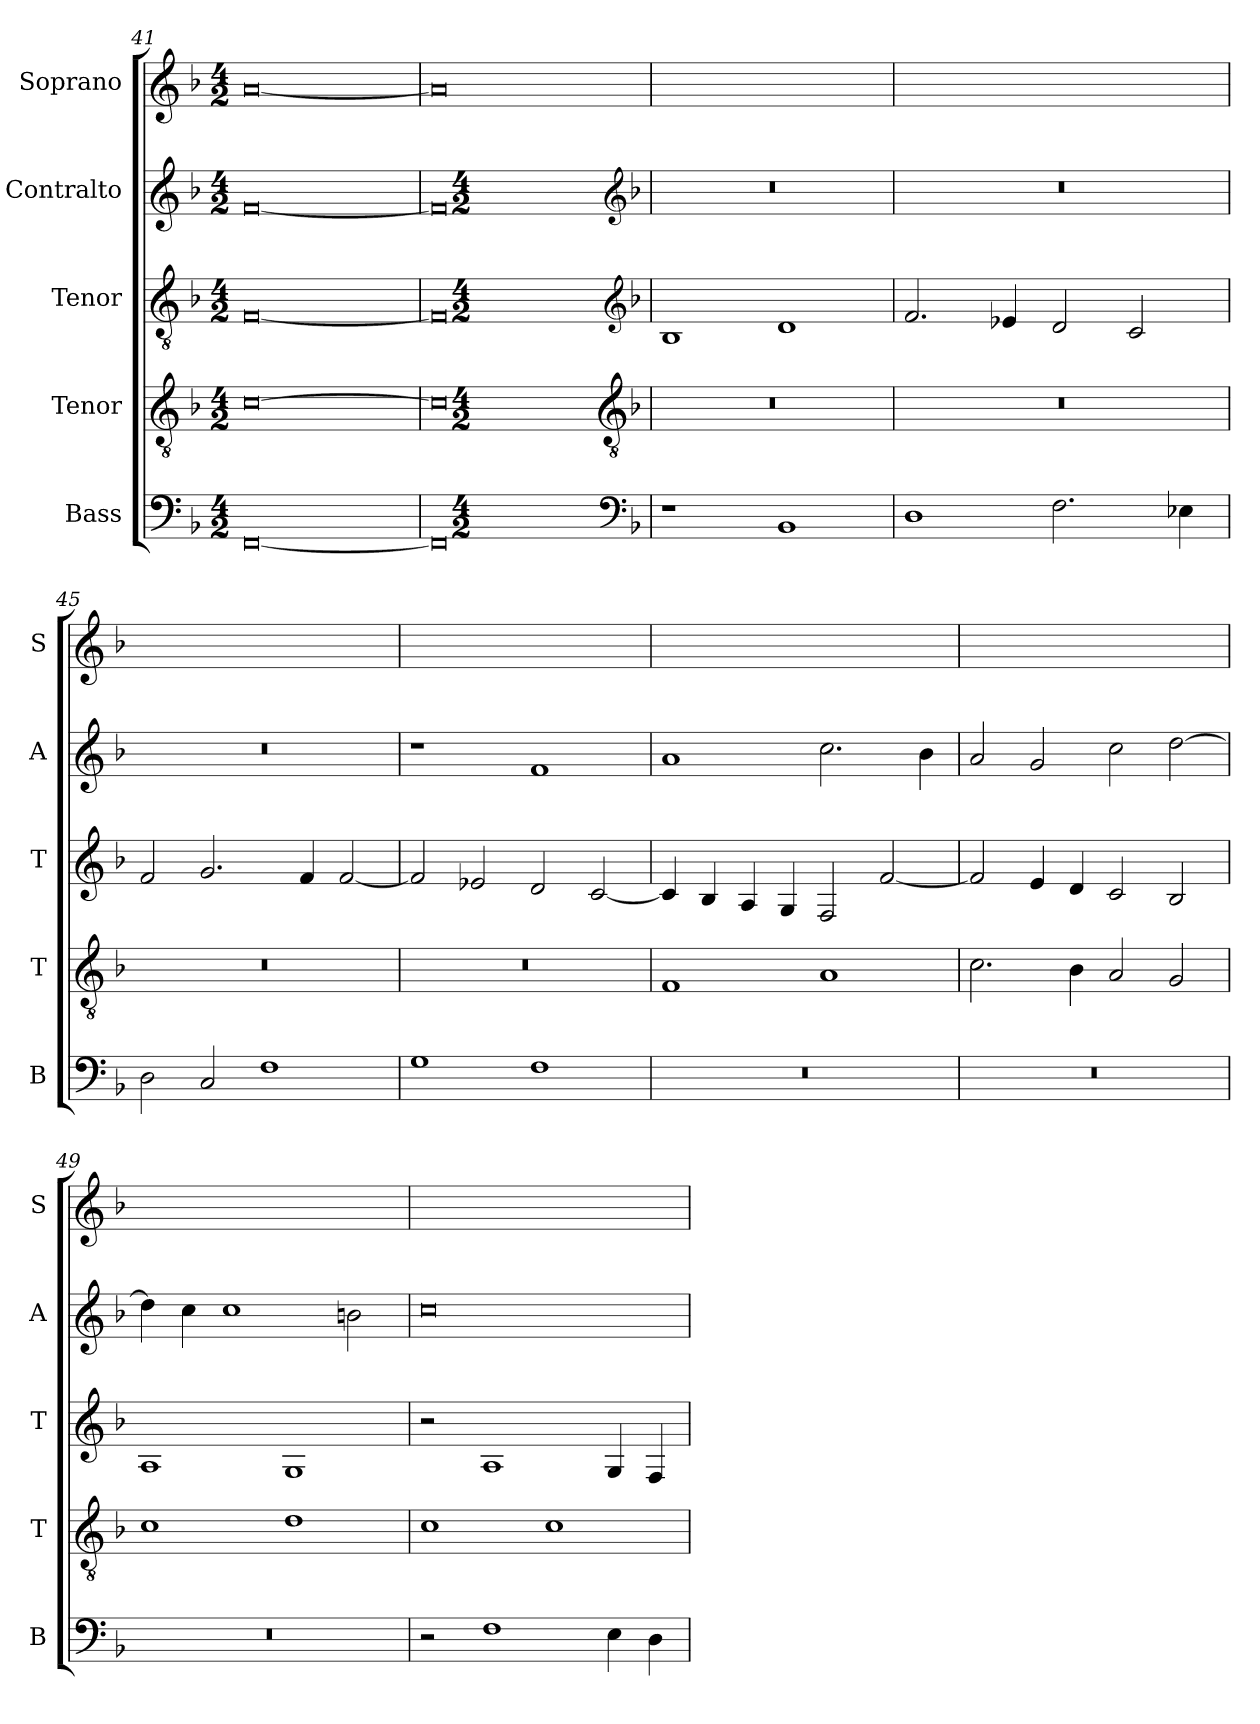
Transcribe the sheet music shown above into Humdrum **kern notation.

**kern	**kern	**kern	**kern	**kern
*part5	*part4	*part3	*part2	*part1
*staff5	*staff4	*staff3	*staff2	*staff1
*I"Bass	*I"Tenor	*I"Tenor	*I"Contralto	*I"Soprano
*I'B	*I'T	*I'T	*I'A	*I'S
*clefF4	*clefGv2	*clefGv2	*clefG2	*clefG2
*k[b-]	*k[b-]	*k[b-]	*k[b-]	*k[b-]
*F:ion	*F:ion	*F:ion	*F:ion	*F:ion
*M4/2	*M4/2	*M4/2	*M4/2	*M4/2
=41	=41	=41	=41	=41
[0FF	[0c	[0F	[0f	[0a
=42	=42	=42	=42	=42
0FF]	0c]	0F]	0f]	0a]
*clefF4	*clefGv2	*clefG2	*clefG2	*
*k[b-]	*k[b-]	*k[b-]	*k[b-]	*
*F:ion	*F:ion	*F:ion	*F:ion	*
*M4/2	*M4/2	*M4/2	*M4/2	*
=43	=43	=43	=43	=43
1r	0r	1B-	0r	0ryy
1BB-	.	1d	.	.
=44	=44	=44	=44	=44
1D	0r	2.f	0r	0ryy
.	.	4e-X	.	.
2.F	.	2d	.	.
.	.	2c	.	.
4E-X	.	.	.	.
=45	=45	=45	=45	=45
2D	0r	2f	0r	0ryy
2C	.	2.g	.	.
1F	.	.	.	.
.	.	4f	.	.
.	.	[2f	.	.
=46	=46	=46	=46	=46
1G	0r	2f]	1r	0ryy
.	.	2e-X	.	.
1F	.	2d	1f	.
.	.	[2c	.	.
=47	=47	=47	=47	=47
0r	1F	4c]	1a	0ryy
.	.	4B-	.	.
.	.	4A	.	.
.	.	4G	.	.
.	1A	2F	2.cc	.
.	.	[2f	.	.
.	.	.	4b-	.
=48	=48	=48	=48	=48
0r	2.c	2f]	2a	0ryy
.	.	4e	2g	.
.	4B-	4d	.	.
.	2A	2c	2cc	.
.	2G	2B-	[2dd	.
=49	=49	=49	=49	=49
0r	1c	1A	4dd]	0ryy
.	.	.	4cc	.
.	.	.	1cc	.
.	1d	1G	.	.
.	.	.	2bn	.
=50	=50	=50	=50	=50
2r	1c	2r	0cc	0ryy
1F	.	1A	.	.
.	1c	.	.	.
4E	.	4G	.	.
4D	.	4F	.	.
=	=	=	=	=
*-	*-	*-	*-	*-
